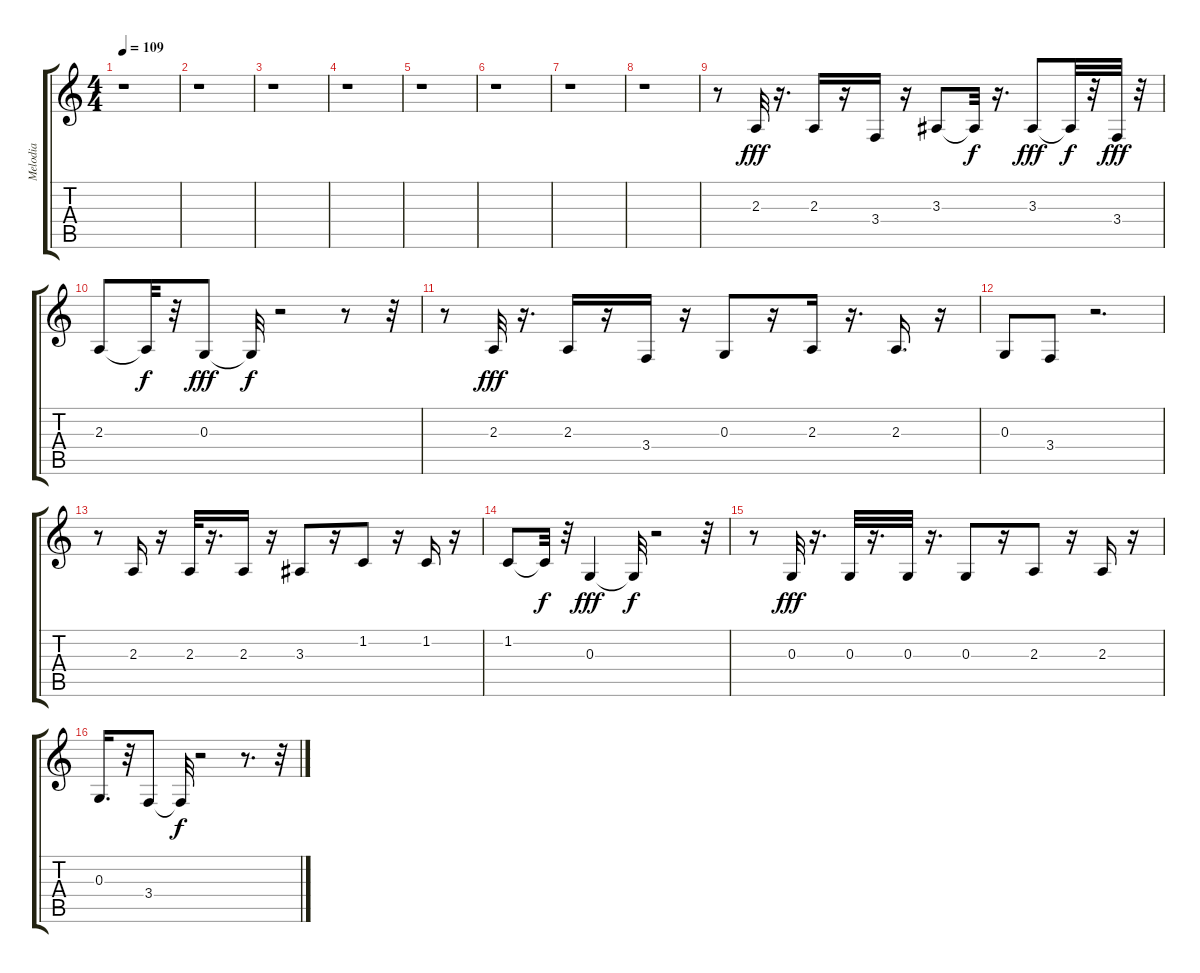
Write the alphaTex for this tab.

\track ("Melodia" "Melodia") {instrument trumpet}
\staff {score tabs}
\tuning (E4 B3 G3 D3 A2 E2) {hide}
\ts (4 4)
\tempo 109
\clef g2
\ks c
r.1{dy fff} |
r.1 |
r.1 |
r.1 |
r.1 |
r.1 |
r.1 |
r.1 |
r.8 2.3.32 r.16{d} 2.3.16 r.16 3.4.16 r.16 3.3.8 3.3{t}.32{dy f} r.16{d} 3.3.8{dy fff} 3.3{t}.32{dy f} r.32 3.4.32{dy fff} r.32 |
2.3.8 2.3{t}.32{dy f} r.32 0.3.8{dy fff} 0.3{t}.32{dy f} r.2 r.8 r.32 |
r.8 2.3.32{dy fff} r.16{d} 2.3.16 r.16 3.4.16 r.16 0.3.8 r.16 2.3.16 r.16{d} 2.3.16{d} r.16 |
0.3.8 3.4.8 r.2{d} |
r.8 2.3.16 r.16 2.3.32 r.16{d} 2.3.16 r.16 3.3.8 r.16 1.2.8 r.16 1.2.16 r.16 |
1.2.8 1.2{t}.32{dy f} r.32 0.3.4{dy fff} 0.3{t}.32{dy f} r.2 r.32 |
r.8 0.3.32{dy fff} r.16{d} 0.3.32 r.16{d} 0.3.32 r.16{d} 0.3.8 r.16 2.3.8 r.16 2.3.16 r.16 |
0.3.16{d} r.32 3.4.8 3.4{t}.32{dy f} r.2 r.8{d} r.32
